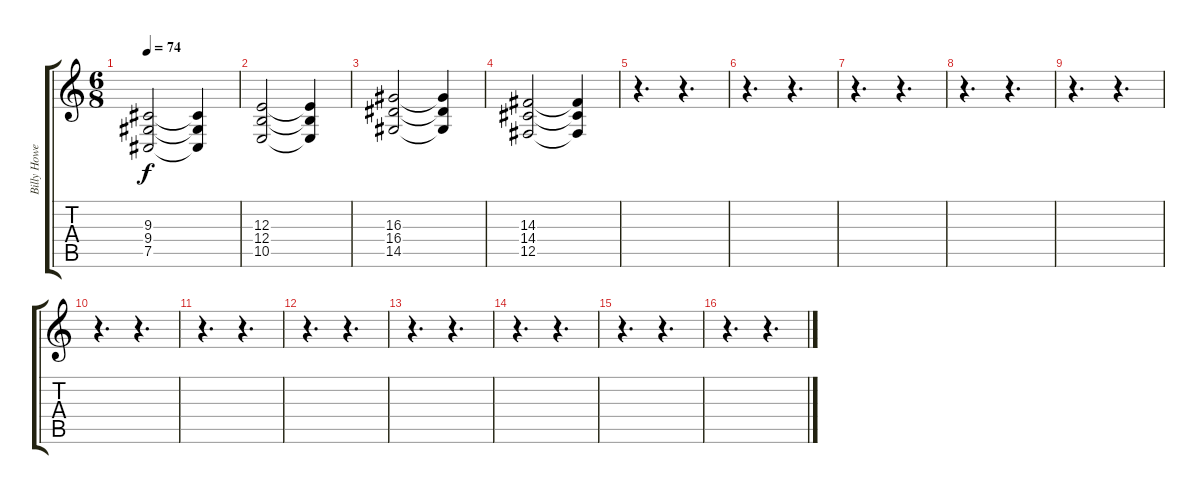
\track ("Billy Howerdel - Keyboards" "Billy Howe") {instrument stringensemble2}
\staff {score tabs}
\tuning (Db4 Ab3 E3 B2 Gb2 Db2) {hide}
\ts (6 8)
\tempo 74
\clef g2
\ks c
(9.3 9.4 7.5).2{dy f} (9.3{t} 9.4{t} 7.5{t}).4 |
(12.3 12.4 10.5).2 (12.3{t} 12.4{t} 10.5{t}).4 |
(16.3 16.4 14.5).2 (16.3{t} 16.4{t} 14.5{t}).4 |
(14.3 14.4 12.5).2 (14.3{t} 14.4{t} 12.5{t}).4 |
r.4{d} r.4{d} |
r.4{d} r.4{d} |
r.4{d} r.4{d} |
r.4{d} r.4{d} |
r.4{d} r.4{d} |
r.4{d} r.4{d} |
r.4{d} r.4{d} |
r.4{d} r.4{d} |
r.4{d} r.4{d} |
r.4{d} r.4{d} |
r.4{d} r.4{d} |
r.4{d} r.4{d}
